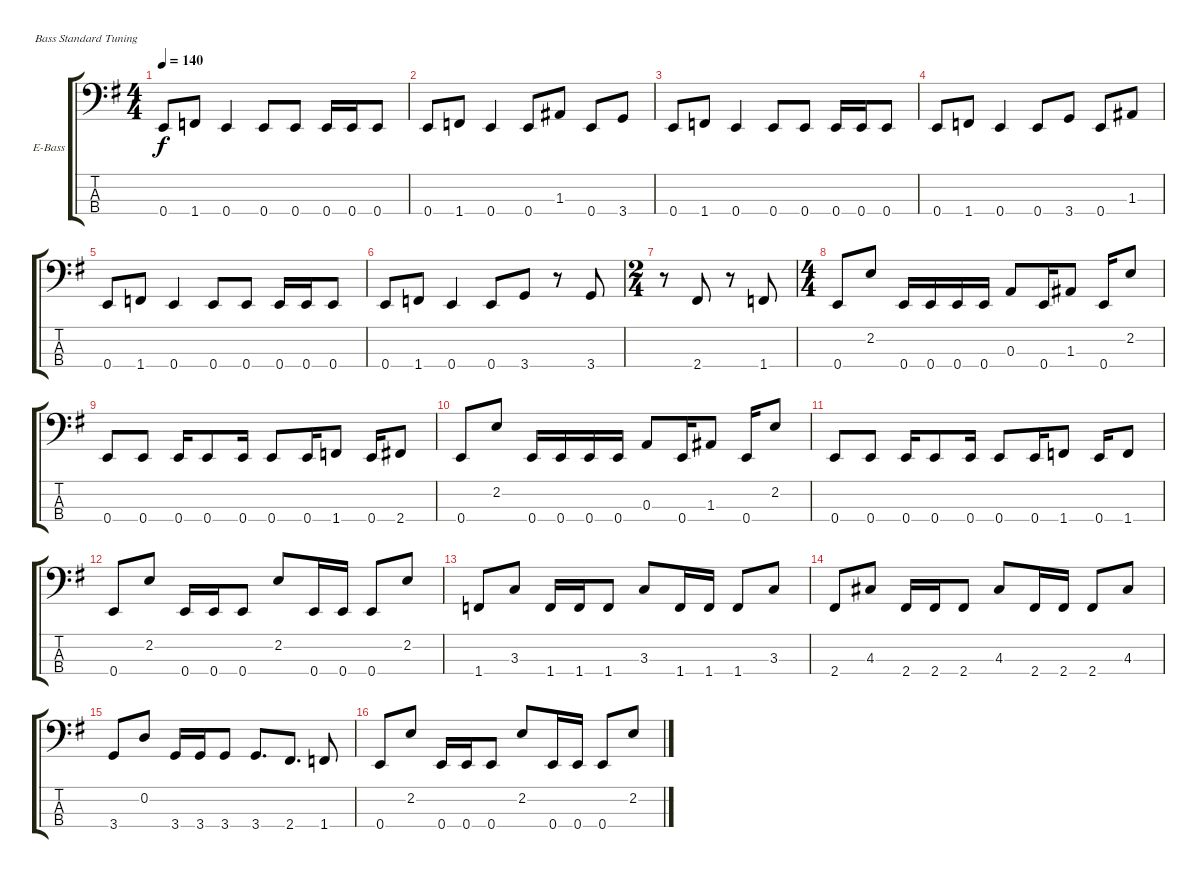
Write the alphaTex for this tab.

\bracketExtendMode groupsimilarinstruments
\firstSystemTrackNameOrientation horizontal
\otherSystemsTrackNameOrientation horizontal
\track ("Bass" "E-Bass") {instrument electricbasspick}
\staff {score tabs}
\tuning (G2 D2 A1 E1)
\ts (4 4)
\tempo 140
\clef f4
\scale
1.05549
\ks g
0.4.8{dy f} 1.4.8 0.4.4 0.4.8 0.4.8 0.4.16 0.4.16 0.4.8 |
\scale
0.944515 0.4.8 1.4.8 0.4.4 0.4.8 1.3.8 0.4.8 3.4.8 |
\scale
1.05549 0.4.8 1.4.8 0.4.4 0.4.8 0.4.8 0.4.16 0.4.16 0.4.8 |
\scale
0.944515 0.4.8 1.4.8 0.4.4 0.4.8 3.4.8 0.4.8 1.3.8 |
\scale
1.05549 0.4.8 1.4.8 0.4.4 0.4.8 0.4.8 0.4.16 0.4.16 0.4.8 |
\scale
0.944515 0.4.8 1.4.8 0.4.4 0.4.8 3.4.8 r.8 3.4.8 |
\ts (2 4)
\scale
1.08575 r.8 2.4.8 r.8 1.4.8 |
\ts (4 4)
\scale
0.91425 0.4.8 2.2.8 0.4.16 0.4.16 0.4.16 0.4.16 0.3.8 0.4.16 1.3.8 0.4.16 2.2.8 |
\scale
1.05549 0.4.8 0.4.8 0.4.16 0.4.8 0.4.16 0.4.8 0.4.16 1.4.8 0.4.16 2.4.8 |
\scale
0.944515 0.4.8 2.2.8 0.4.16 0.4.16 0.4.16 0.4.16 0.3.8 0.4.16 1.3.8 0.4.16 2.2.8 |
\scale
1.05549 0.4.8 0.4.8 0.4.16 0.4.8 0.4.16 0.4.8 0.4.16 1.4.8 0.4.16 1.4.8 |
\scale
0.944515 0.4.8 2.2.8 0.4.16 0.4.16 0.4.8 2.2.8 0.4.16 0.4.16 0.4.8 2.2.8 |
\scale
1.05549 1.4.8 3.3.8 1.4.16 1.4.16 1.4.8 3.3.8 1.4.16 1.4.16 1.4.8 3.3.8 |
\scale
0.944515 2.4.8 4.3.8 2.4.16 2.4.16 2.4.8 4.3.8 2.4.16 2.4.16 2.4.8 4.3.8 |
\scale
1.05549 3.4.8 0.2.8 3.4.16 3.4.16 3.4.8 3.4.8{d} 2.4.8{d} 1.4.8 |
\scale
0.944515 0.4.8 2.2.8 0.4.16 0.4.16 0.4.8 2.2.8 0.4.16 0.4.16 0.4.8 2.2.8
